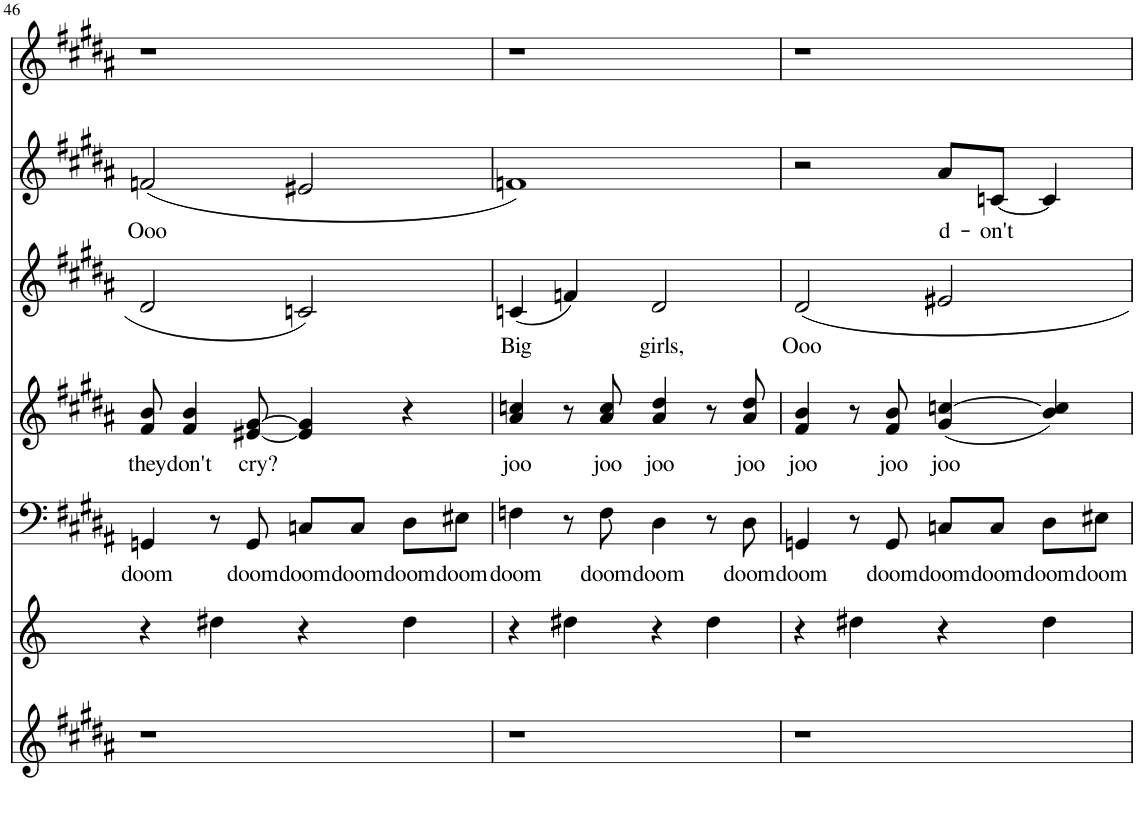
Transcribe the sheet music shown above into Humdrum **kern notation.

**kern	**kern	**kern	**text	**kern	**text	**kern	**text	**kern	**text	**kern
*part7	*part6	*part5	*part5	*part4	*part4	*part3	*part3	*part2	*part2	*part1
*staff7	*staff6	*staff5	*staff5	*staff4	*staff4	*staff3	*staff3	*staff2	*staff2	*staff1
*I"Piano	*I"Piano	*I"Bass	*	*I"Tenor	*	*I"Alto	*	*I"Soprano	*	*I"Piano
*I'Pno	*I'Pno	*	*	*	*	*	*	*	*	*I'Pno
!!LO:PB:g=z
*clefG2	*clefG2	*clefF4	*	*clefG2	*	*clefG2	*	*clefG2	*	*clefG2
*k[f#c#g#d#a#]	*k[]	*k[f#c#g#d#a#]	*	*k[f#c#g#d#a#]	*	*k[f#c#g#d#a#]	*	*k[f#c#g#d#a#]	*	*k[f#c#g#d#a#]
*B:	*	*B:	*	*B:	*	*B:	*	*B:	*	*B:
*M4/4	*M4/4	*M4/4	*	*M4/4	*	*M4/4	*	*M4/4	*	*M4/4
=46	=46	=46	=46	=46	=46	=46	=46	=46	=46	=46
!	!	!	!LO:LY:b	!	!LO:LY:b	!	!	!	!LO:LY:b	!
1r	4r	4GGn/	doom	8f#/ 8b/	they	2d#/	.	(2fn/	Ooo	1r
!	!	!	!	!	!LO:LY:b	!	!	!	!	!
.	.	.	.	4f#/ 4b/	don't	.	.	.	.	.
.	4dd#X\	8r	.	.	.	.	.	.	.	.
!	!	!	!LO:LY:b	!	!LO:LY:b	!	!	!	!	!
.	.	8GG/	doom	[8e#X/ [8g#/	cry?	.	.	.	.	.
!	!	!	!LO:LY:b	!	!	!	!	!	!	!
.	4r	8Cn/L	doom	4e#/] 4g#/]	.	2cn/	.	2e#X/	.	.
!	!	!	!LO:LY:b	!	!	!	!	!	!	!
.	.	8C/J	doom	.	.	.	.	.	.	.
!	!	!	!LO:LY:b	!	!	!	!	!	!	!
.	4dd#\	8D#\L	doom	4r	.	.	.	.	.	.
!	!	!	!LO:LY:b	!	!	!	!	!	!	!
.	.	8E#X\J	doom	.	.	.	.	.	.	.
=47	=47	=47	=47	=47	=47	=47	=47	=47	=47	=47
!	!	!	!LO:LY:b	!	!LO:LY:b	!	!LO:LY:b	!	!	!
1r	4r	4Fn\	doom	4a#/ 4ccn/	joo	(4cn/	Big	1fn)	.	1r
.	4dd#X\	8r	.	8r	.	4fn/)	.	.	.	.
!	!	!	!LO:LY:b	!	!LO:LY:b	!	!	!	!	!
.	.	8F\	doom	8a#/ 8cc/	joo	.	.	.	.	.
!	!	!	!LO:LY:b	!	!LO:LY:b	!	!LO:LY:b	!	!	!
.	4r	4D#\	doom	4a#/ 4dd#/	joo	2d#/	girls,	.	.	.
.	4dd#\	8r	.	8r	.	.	.	.	.	.
!	!	!	!LO:LY:b	!	!LO:LY:b	!	!	!	!	!
.	.	8D#\	doom	8a#/ 8dd#/	joo	.	.	.	.	.
=48	=48	=48	=48	=48	=48	=48	=48	=48	=48	=48
!	!	!	!LO:LY:b	!	!LO:LY:b	!	!LO:LY:b	!	!	!
1r	4r	4GGn/	doom	4f#/ 4b/	joo	2d#/	Ooo	2r	.	1r
.	4dd#X\	8r	.	8r	.	.	.	.	.	.
!	!	!	!LO:LY:b	!	!LO:LY:b	!	!	!	!	!
.	.	8GG/	doom	8f#/ 8b/	joo	.	.	.	.	.
!	!	!	!LO:LY:b	!	!LO:LY:b	!	!	!	!LO:LY:b	!
.	4r	8Cn/L	doom	(4g#/ [4ccn/	joo	2e#X/	.	8a#/L	d-	.
!	!	!	!LO:LY:b	!	!	!	!	!	!LO:LY:b	!
.	.	8C/J	doom	.	.	.	.	[8cn/J	-on't	.
!	!	!	!LO:LY:b	!	!	!	!	!	!	!
.	4dd#\	8D#\L	doom	4b/ 4cc/])	.	.	.	4c/]	.	.
!	!	!	!LO:LY:b	!	!	!	!	!	!	!
.	.	8E#X\J	doom	.	.	.	.	.	.	.
=	=	=	=	=	=	=	=	=	=	=
*-	*-	*-	*-	*-	*-	*-	*-	*-	*-	*-
